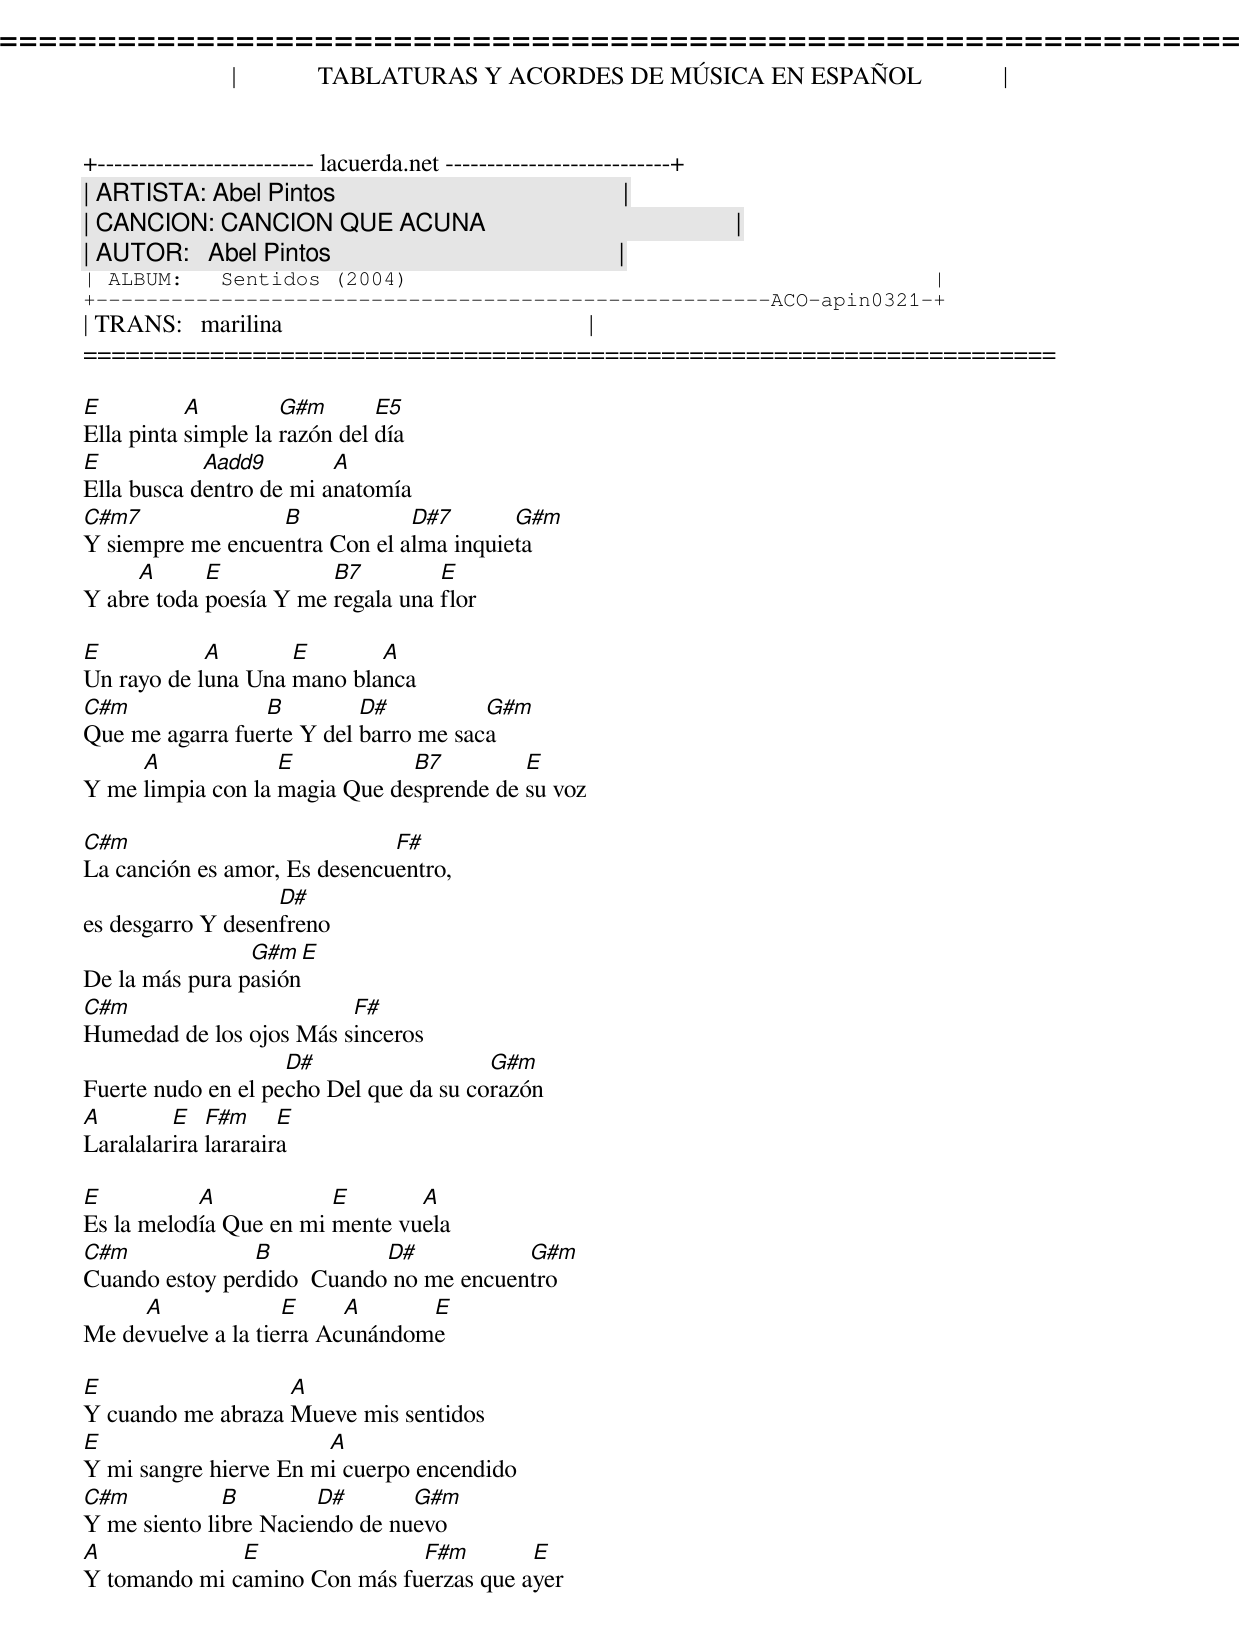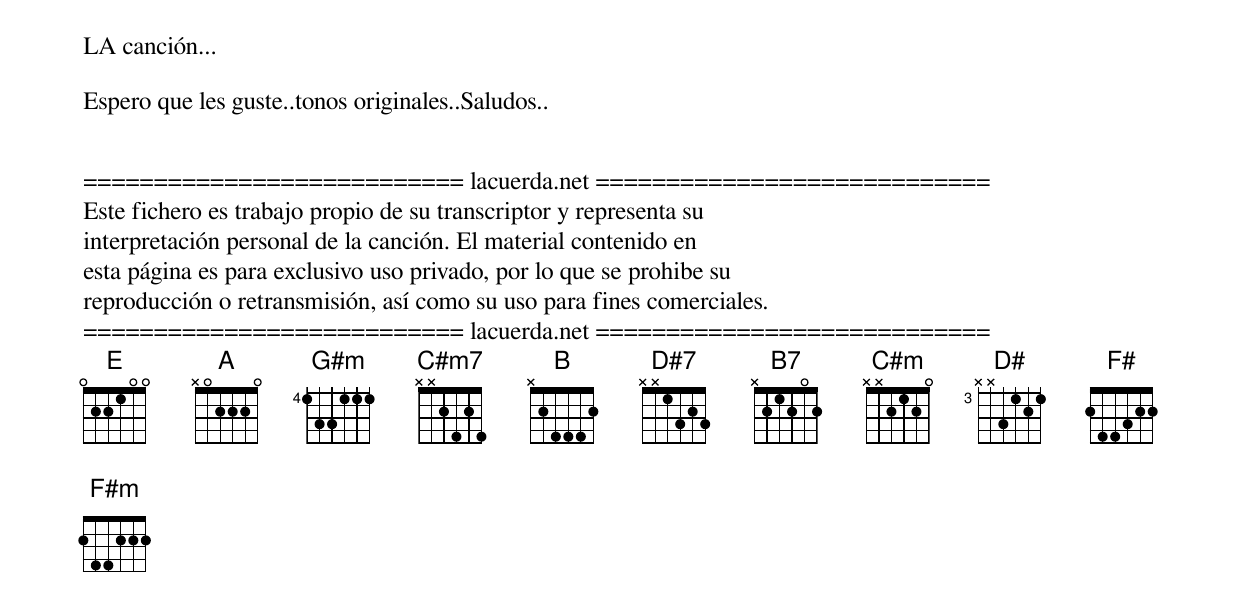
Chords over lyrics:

=====================================================================
|             TABLATURAS Y ACORDES DE MÚSICA EN ESPAÑOL             |
+-------------------------- lacuerda.net ---------------------------+
| ARTISTA: Abel Pintos                                              |
| CANCION: CANCION QUE ACUNA                                        |
| AUTOR:   Abel Pintos                                              |
| ALBUM:   Sentidos (2004)                                          |
+------------------------------------------------------ACO-apin0321-+
| TRANS:   marilina                                                 |
=====================================================================

E          A         G#m       E5
Ella pinta simple la razón del día
E           Aadd9        A
Ella busca dentro de mi anatomía
C#m7              B            D#7       G#m
Y siempre me encuentra Con el alma inquieta
     A      E           B7         E
Y abre toda poesía Y me regala una flor

E           A       E       A
Un rayo de luna Una mano blanca
C#m              B         D#          G#m
Que me agarra fuerte Y del barro me saca
     A             E           B7         E
Y me limpia con la magia Que desprende de su voz

C#m                           F#
La canción es amor, Es desencuentro,
                   D#
es desgarro Y desenfreno
                G#m    E
De la más pura pasión
C#m                      F#
Humedad de los ojos Más sinceros
                    D#                  G#m
Fuerte nudo en el pecho Del que da su corazón
A        E   F#m     E
Laralalarira lararaira

E          A            E       A
Es la melodía Que en mi mente vuela
C#m             B           D#           G#m
Cuando estoy perdido  Cuando no me encuentro
     A              E     A      E
Me devuelve a la tierra Acunándome

E                  A
Y cuando me abraza Mueve mis sentidos
E                      A
Y mi sangre hierve En mi cuerpo encendido
C#m           B        D#       G#m
Y me siento libre Naciendo de nuevo
A             E               F#m        E
Y tomando mi camino Con más fuerzas que ayer


LA canción...

Espero que les guste..tonos originales..Saludos..


=========================== lacuerda.net ============================
Este fichero es trabajo propio de su transcriptor y representa su
interpretación personal de la canción. El material contenido en
esta página es para exclusivo uso privado, por lo que se prohibe su
reproducción o retransmisión, así como su uso para fines comerciales.
=========================== lacuerda.net ============================
